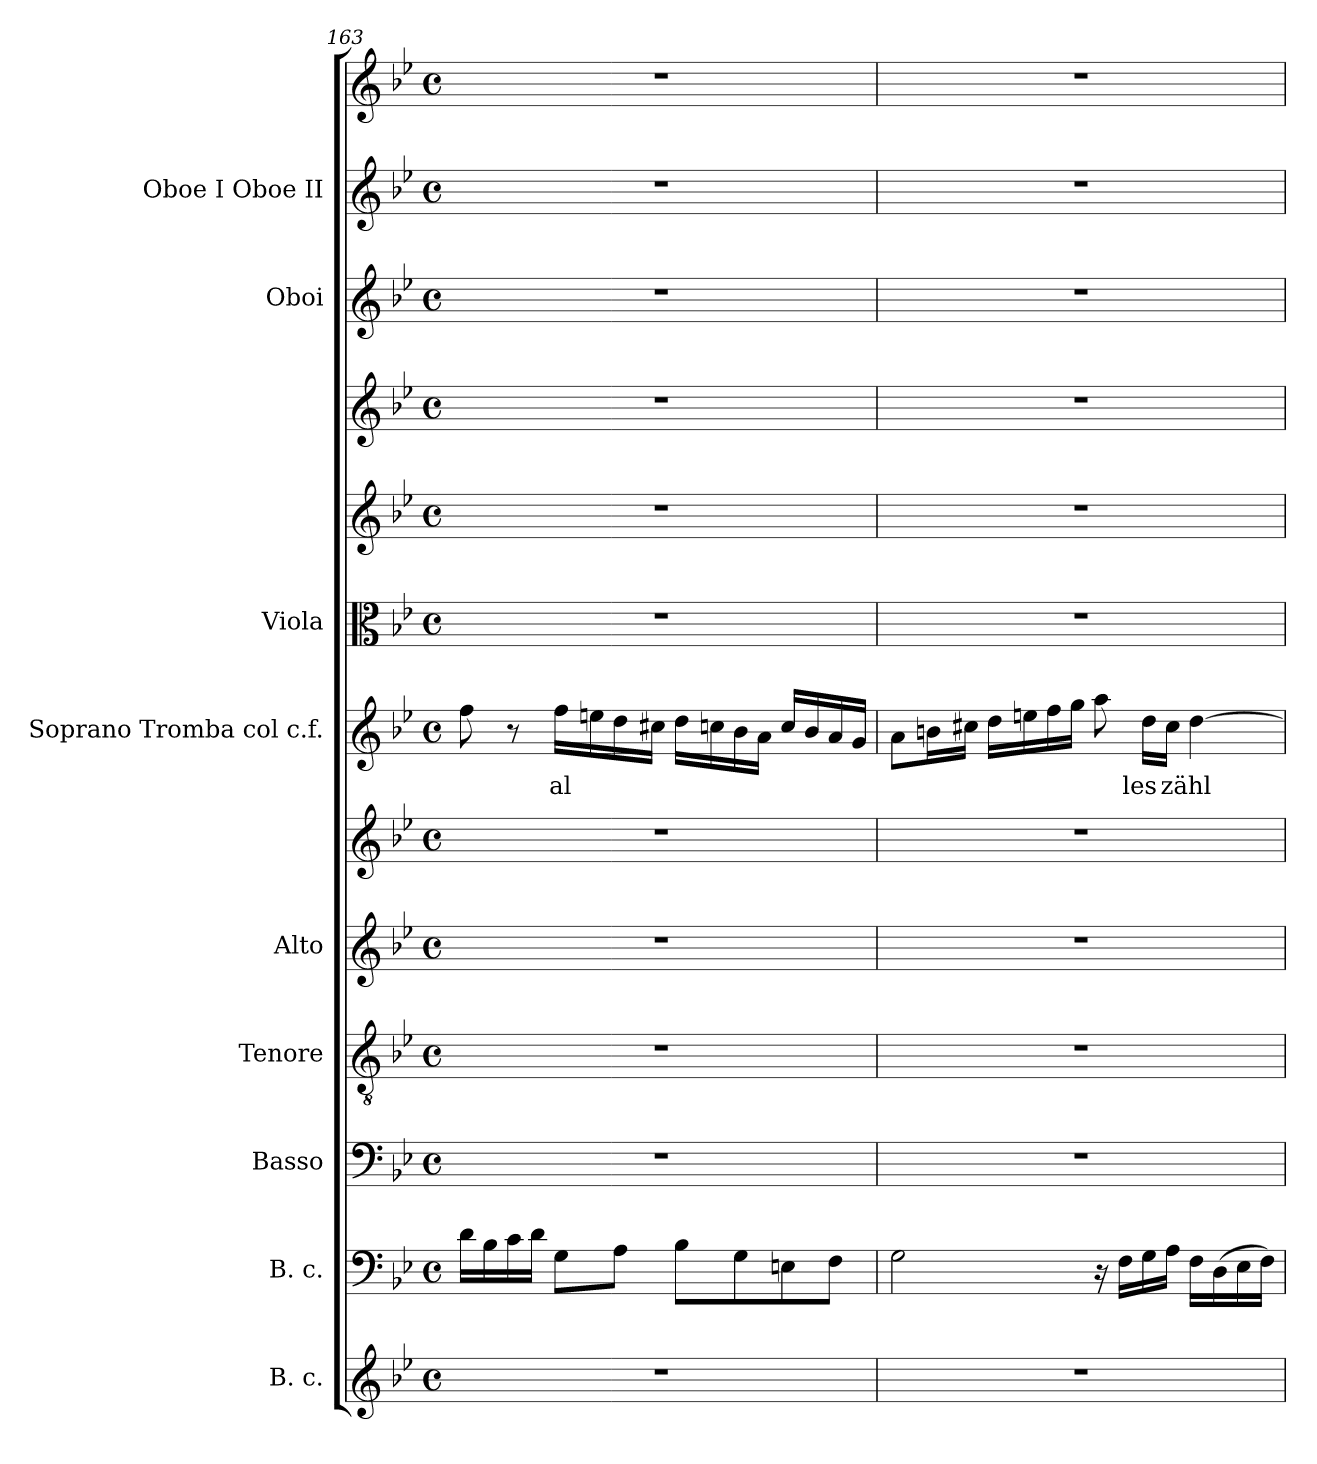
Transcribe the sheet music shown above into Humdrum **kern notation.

**kern	**kern	**kern	**kern	**kern	**kern	**kern	**text	**kern	**kern	**kern	**kern	**kern	**kern
*part12	*part11	*part10	*part9	*part8	*part7	*part6	*part6	*part5	*part4	*part3	*part2	*part1	*part1
*staff13	*staff12	*staff11	*staff10	*staff9	*staff8	*staff7	*staff7	*staff6	*staff5	*staff4	*staff3	*staff2	*staff1
*I"B. c.	*I"B. c.	*I"Basso	*I"Tenore	*I"Alto	*	*I"Soprano Tromba col c.f.	*	*I"Viola	*	*	*I"Oboi	*I"Oboe I Oboe II	*
*	*I'B. c.	*I'Basso	*I'Tenore	*I'Alto	*	*I'Soprano	*	*I'Viola	*	*	*	*I'Ob	*
*clefG2	*clefF4	*clefF4	*clefGv2	*clefG2	*clefG2	*clefG2	*	*clefC3	*clefG2	*clefG2	*clefG2	*clefG2	*clefG2
*k[b-e-]	*k[b-e-]	*k[b-e-]	*k[b-e-]	*k[b-e-]	*k[b-e-]	*k[b-e-]	*	*k[b-e-]	*k[b-e-]	*k[b-e-]	*k[b-e-]	*k[b-e-]	*k[b-e-]
*B-:	*B-:	*B-:	*B-:	*B-:	*B-:	*B-:	*	*B-:	*B-:	*B-:	*B-:	*B-:	*B-:
*M4/4	*M4/4	*M4/4	*M4/4	*M4/4	*M4/4	*M4/4	*	*M4/4	*M4/4	*M4/4	*M4/4	*M4/4	*M4/4
*met(c)	*met(c)	*met(c)	*met(c)	*met(c)	*met(c)	*met(c)	*	*met(c)	*met(c)	*met(c)	*met(c)	*met(c)	*met(c)
=163	=163	=163	=163	=163	=163	=163	=163	=163	=163	=163	=163	=163	=163
1r	16d\LL	1r	1r	1r	1r	8ff\	.	1r	1r	1r	1r	1r	1r
.	16B-\	.	.	.	.	.	.	.	.	.	.	.	.
.	16c\	.	.	.	.	8r	.	.	.	.	.	.	.
.	16d\JJ	.	.	.	.	.	.	.	.	.	.	.	.
!	!	!	!	!	!	!	!LO:LY:b	!	!	!	!	!	!
.	8G>\L	.	.	.	.	16ff\LL	al	.	.	.	.	.	.
.	.	.	.	.	.	16een\	.	.	.	.	.	.	.
.	8A\J	.	.	.	.	16dd\	.	.	.	.	.	.	.
.	.	.	.	.	.	16cc#X\JJ	.	.	.	.	.	.	.
.	8B-\L	.	.	.	.	16dd\LL	.	.	.	.	.	.	.
.	.	.	.	.	.	16ccn\	.	.	.	.	.	.	.
.	8G\	.	.	.	.	16b-\	.	.	.	.	.	.	.
.	.	.	.	.	.	16a\JJ	.	.	.	.	.	.	.
.	8En>\	.	.	.	.	16cc/LL	.	.	.	.	.	.	.
.	.	.	.	.	.	16b-/	.	.	.	.	.	.	.
.	8F\J	.	.	.	.	16a/	.	.	.	.	.	.	.
.	.	.	.	.	.	16g/JJ	.	.	.	.	.	.	.
=164	=164	=164	=164	=164	=164	=164	=164	=164	=164	=164	=164	=164	=164
1r	2G>\	1r	1r	1r	1r	8a\L	.	1r	1r	1r	1r	1r	1r
.	.	.	.	.	.	16bn\L	.	.	.	.	.	.	.
.	.	.	.	.	.	16cc#X\JJ	.	.	.	.	.	.	.
.	.	.	.	.	.	16dd\LL	.	.	.	.	.	.	.
.	.	.	.	.	.	16een\	.	.	.	.	.	.	.
.	.	.	.	.	.	16ff\	.	.	.	.	.	.	.
.	.	.	.	.	.	16gg\JJ	.	.	.	.	.	.	.
.	16rC	.	.	.	.	8aa\	.	.	.	.	.	.	.
.	16F>\LL	.	.	.	.	.	.	.	.	.	.	.	.
!	!	!	!	!	!	!	!LO:LY:b	!	!	!	!	!	!
.	16G>\	.	.	.	.	16dd\LL	les	.	.	.	.	.	.
!	!	!	!	!	!	!	!LO:LY:b	!	!	!	!	!	!
.	16A\JJ	.	.	.	.	16cc#\JJ	zähl	.	.	.	.	.	.
.	16F>\LL	.	.	.	.	[>4dd\	.	.	.	.	.	.	.
.	(>16D\	.	.	.	.	.	.	.	.	.	.	.	.
.	16E-\	.	.	.	.	.	.	.	.	.	.	.	.
.	16F\JJ)	.	.	.	.	.	.	.	.	.	.	.	.
=	=	=	=	=	=	=	=	=	=	=	=	=	=
*-	*-	*-	*-	*-	*-	*-	*-	*-	*-	*-	*-	*-	*-
